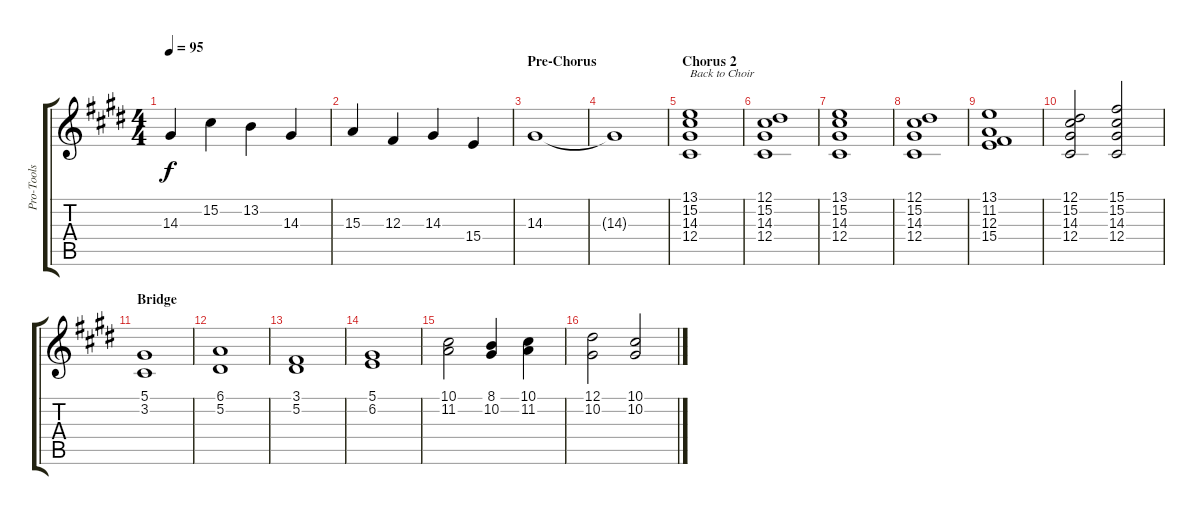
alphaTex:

\track ("Pro-Tools" "Pro-Tools") {instrument choiraahs}
\staff {score tabs}
\tuning (Eb4 Bb3 Gb3 Db3 Ab2 Eb2) {hide}
\ts (4 4)
\tempo 95
\clef g2
\ks c#minor
14.3.4{dy f} 15.2.4 13.2.4 14.3.4 |
15.3.4 12.3.4 14.3.4 15.4.4 |
\section ("" "Pre-Chorus")
14.3.1 |
14.3{t}.1 |
\section ("" "Chorus 2")
(13.1 15.2 14.3 12.4).1{txt "Back to Choir" volume 9 instrument choiraahs} |
(12.1 15.2 14.3 12.4).1 |
(13.1 15.2 14.3 12.4).1 |
(12.1 15.2 14.3 12.4).1 |
(13.1 11.2 12.3 15.4).1 |
(12.1 15.2 14.3 12.4).2 (15.1 15.2 14.3 12.4).2 |
\section ("" "Bridge")
(5.1 3.2).1{instrument voiceoohs} |
(6.1 5.2).1 |
(3.1 5.2).1 |
(5.1 6.2).1 |
(10.1 11.2).2{instrument choiraahs} (8.1 10.2).4 (10.1 11.2).4 |
(12.1 10.2).2 (10.1 10.2).2
